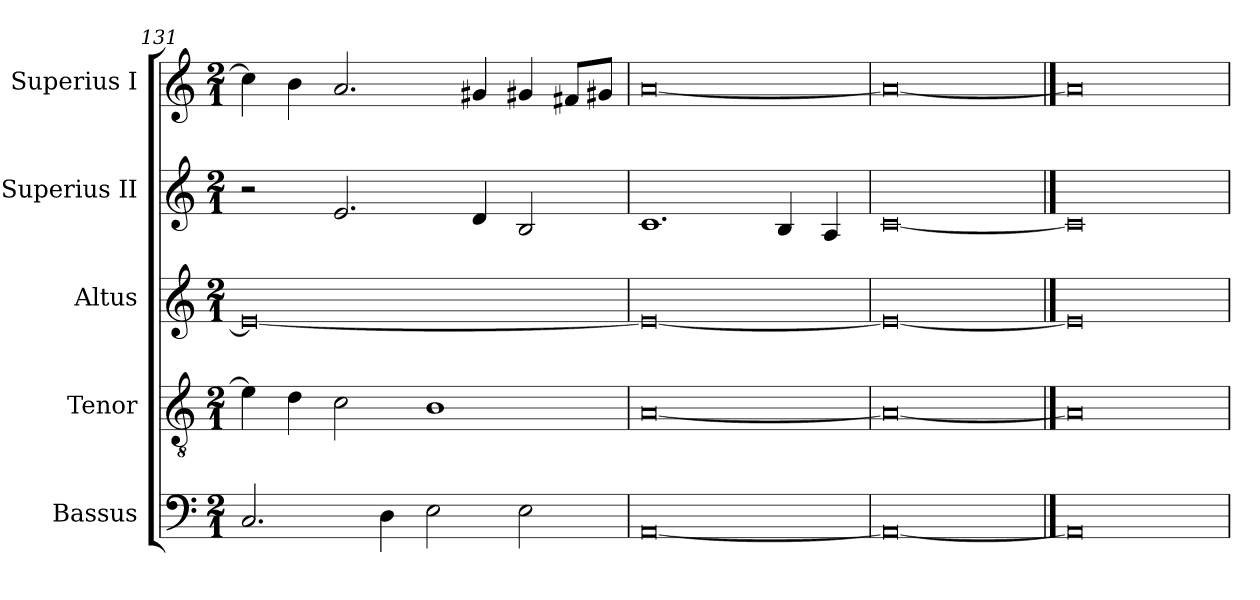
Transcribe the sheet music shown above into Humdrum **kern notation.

**kern	**kern	**kern	**kern	**kern
*part5	*part4	*part3	*part2	*part1
*staff5	*staff4	*staff3	*staff2	*staff1
*I"Bassus	*I"Tenor	*I"Altus	*I"Superius II	*I"Superius I
*I'B	*I'T	*I'A	*I'S. II	*I'S.I
*clefF4	*clefGv2	*clefG2	*clefG2	*clefG2
*k[]	*k[]	*k[]	*k[]	*k[]
*C:	*C:	*C:	*C:	*C:
*M2/1	*M2/1	*M2/1	*M2/1	*M2/1
=131	=131	=131	=131	=131
2.C	4e]	0e_	2r	4cc]
.	4d	.	.	4b
.	2c	.	2.e	2.a
4D	.	.	.	.
2E	1B	.	.	.
.	.	.	4d	4g#X
2E	.	.	2B	4g#X
.	.	.	.	8f#XL
.	.	.	.	8g#XJ
=132	=132	=132	=132	=132
[0AA	[0A	0e_	1.c	[0a
.	.	.	4B	.
.	.	.	4A	.
=133	=133	=133	=133	=133
0AA_	0A_	0e_	[0c	0a_
==134	==134	==134	==134	==134
0AA]	0A]	0e]	0c]	0a]
=	=	=	=	=
*-	*-	*-	*-	*-
